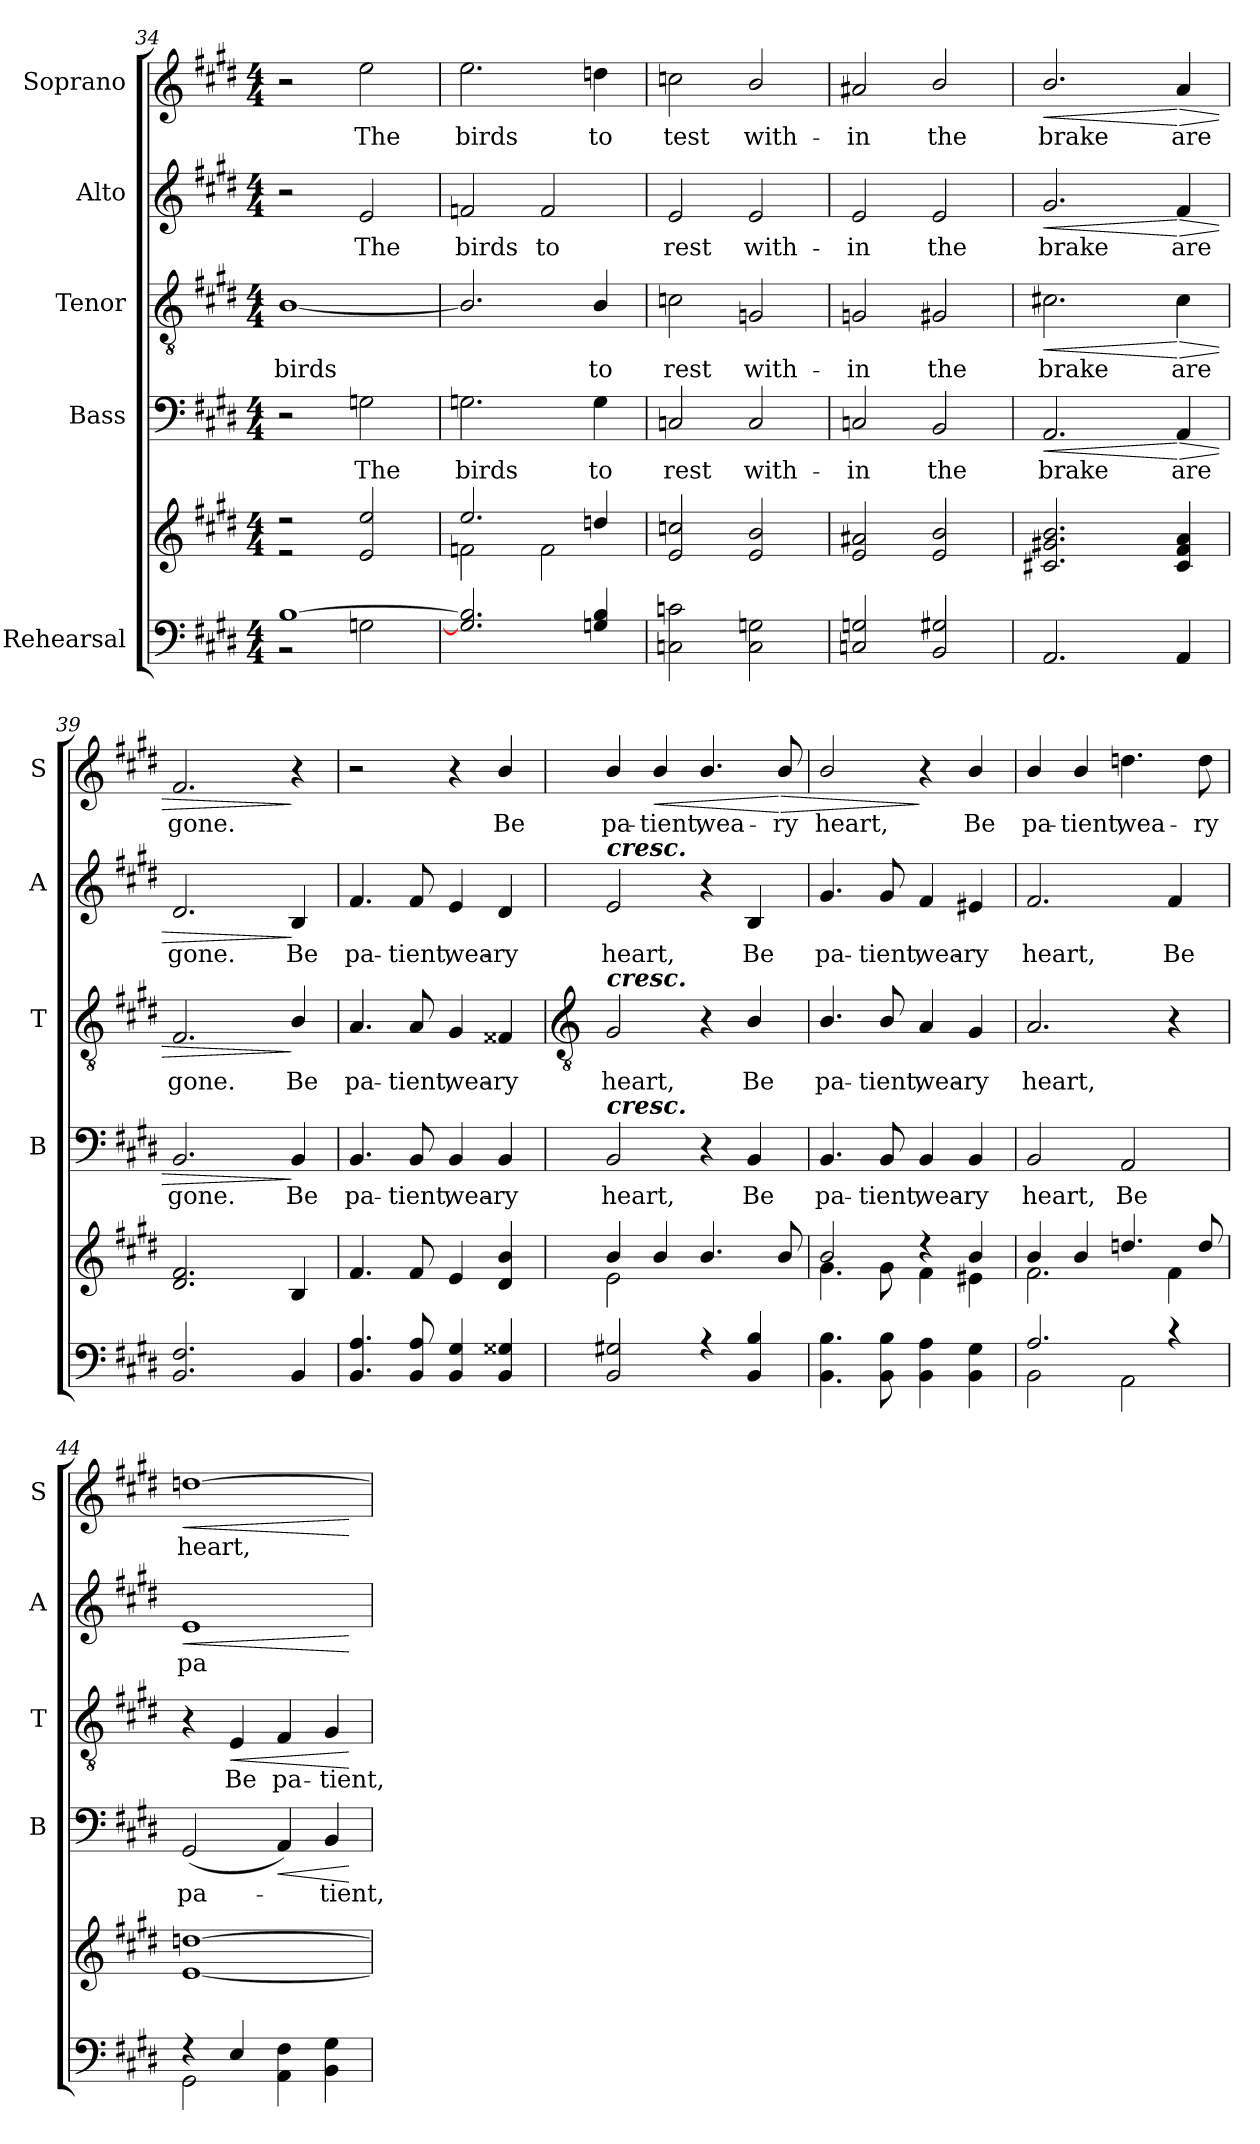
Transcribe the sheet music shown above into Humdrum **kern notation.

**kern	**kern	**kern	**text	**dynam	**kern	**text	**dynam	**kern	**text	**dynam	**kern	**text	**dynam
*part5	*part5	*part4	*part4	*part4	*part3	*part3	*part3	*part2	*part2	*part2	*part1	*part1	*part1
*staff6	*staff5	*staff4	*staff4	*staff4	*staff3	*staff3	*staff3	*staff2	*staff2	*staff2	*staff1	*staff1	*staff1
*I"Rehearsal	*	*I"Bass	*	*	*I"Tenor	*	*	*I"Alto	*	*	*I"Soprano	*	*
*	*	*I'B	*	*	*I'T	*	*	*I'A	*	*	*I'S	*	*
!!LO:LB:g=z
*clefF4	*clefG2	*clefF4	*	*	*clefGv2	*	*	*clefG2	*	*	*clefG2	*	*
*k[f#c#g#d#]	*k[f#c#g#d#]	*k[f#c#g#d#]	*	*	*k[f#c#g#d#]	*	*	*k[f#c#g#d#]	*	*	*k[f#c#g#d#]	*	*
*E:	*E:	*E:	*	*	*E:	*	*	*E:	*	*	*E:	*	*
*M4/4	*M4/4	*M4/4	*	*	*M4/4	*	*	*M4/4	*	*	*M4/4	*	*
=34	=34	=34	=34	=34	=34	=34	=34	=34	=34	=34	=34	=34	=34
*^	*^	*	*	*	*	*	*	*	*	*	*	*	*
!	!	!	!	!	!	!	!	!LO:LY:b	!	!	!	!	!	!	!
[1B	2r	2r	2r	2r	.	.	[1B/	birds	.	2r	.	.	2r	.	.
!	!	!	!	!	!LO:LY:b	!	!	!	!	!	!LO:LY:b	!	!	!LO:LY:b	!
.	2Gn\	2e/ 2ee/	2ryy	2Gn	The	.	.	.	.	2e	The	.	2ee	The	.
=35	=35	=35	=35	=35	=35	=35	=35	=35	=35	=35	=35	=35	=35	=35	=35
!	!	!	!	!	!LO:LY:b	!	!	!	!	!	!LO:LY:b	!	!	!LO:LY:b	!
2.G] 2.B]	1ryy	2.ee/	2fn\	2.Gn	birds	.	2.B/]	.	.	2fn	birds	.	2.ee	birds	.
!	!	!	!	!	!	!	!	!	!	!	!LO:LY:b	!	!	!	!
.	.	.	2f\	.	.	.	.	.	.	2f	to	.	.	.	.
!	!	!	!	!	!LO:LY:b	!	!	!LO:LY:b	!	!	!	!	!	!LO:LY:b	!
4G 4B	.	4ddn/	.	4G	to	.	4B/	to	.	.	.	.	4ddn	to	.
=36	=36	=36	=36	=36	=36	=36	=36	=36	=36	=36	=36	=36	=36	=36	=36
!	!	!	!	!	!LO:LY:b	!	!	!LO:LY:b	!	!	!LO:LY:b	!	!	!LO:LY:b	!
2Cn\ 2cn\	2ryy	2e/ 2ccn/	2ryy	2Cn	rest	.	2cn	rest	.	2e	rest	.	2ccn	test	.
!	!	!	!	!	!LO:LY:b	!	!	!LO:LY:b	!	!	!LO:LY:b	!	!	!LO:LY:b	!
2C\ 2Gn\	2ryy	2e/ 2b/	2ryy	2C	with-	.	2Gn	with-	.	2e	with-	.	2b/	with-	.
=37	=37	=37	=37	=37	=37	=37	=37	=37	=37	=37	=37	=37	=37	=37	=37
!	!	!	!	!	!LO:LY:b	!	!	!LO:LY:b	!	!	!LO:LY:b	!	!	!LO:LY:b	!
2Cn 2Gn	1ryy	2e/ 2a#X/	2ryy	2Cn	-in	.	2Gn	-in	.	2e	-in	.	2a#X	-in	.
!	!	!	!	!	!LO:LY:b	!	!	!LO:LY:b	!	!	!LO:LY:b	!	!	!LO:LY:b	!
2BB 2G#X	.	2e/ 2b/	2ryy	2BB	the	.	2G#X	the	.	2e	the	.	2b/	the	.
=38	=38	=38	=38	=38	=38	=38	=38	=38	=38	=38	=38	=38	=38	=38	=38
!	!	!	!	!	!LO:LY:b	!LO:HP:b	!	!LO:LY:b	!LO:HP:b	!	!LO:LY:b	!LO:HP:b	!	!LO:LY:b	!LO:HP:b
2.AA	1ryy	2.c#X/ 2.g#X/ 2.b/	2ryy	2.AA	brake	<	2.c#X	brake	<	2.g#	brake	<	2.b/	brake	<
.	.	.	2ryy	.	.	.	.	.	.	.	.	.	.	.	.
!	!	!	!	!	!LO:LY:b	!LO:HP:n=1:b	!	!LO:LY:b	!LO:HP:n=1:b	!	!LO:LY:b	!LO:HP:n=1:b	!	!LO:LY:b	!LO:HP:n=1:b
4AA	.	4c#/ 4f#/ 4a/	.	4AA	are	[ >	4c#	are	[ >	4f#	are	[ >	4a	are	[ >
=39	=39	=39	=39	=39	=39	=39	=39	=39	=39	=39	=39	=39	=39	=39	=39
!	!	!	!	!	!LO:LY:b	!	!	!LO:LY:b	!	!	!LO:LY:b	!	!	!LO:LY:b	!
2.BB 2.F#	1ryy	2.d#/ 2.f#/	2ryy	2.BB	gone.	.	2.F#	gone.	.	2.d#	gone.	.	2.f#	gone.	.
.	.	.	2ryy	.	.	.	.	.	.	.	.	.	.	.	.
!	!	!	!	!	!LO:LY:b	!	!	!LO:LY:b	!	!	!LO:LY:b	!	!	!	!
4BB	.	4B/	.	4BB	Be	]	4B/	Be	]	4B	Be	]	4r	.	]
=40	=40	=40	=40	=40	=40	=40	=40	=40	=40	=40	=40	=40	=40	=40	=40
!	!	!	!	!	!LO:LY:b	!	!	!LO:LY:b	!	!	!LO:LY:b	!	!	!	!
4.BB 4.A	1ryy	4.f#/	1ryy	4.BB	pa-	.	4.A	pa-	.	4.f#	pa-	.	2r	.	.
!	!	!	!	!	!LO:LY:b	!	!	!LO:LY:b	!	!	!LO:LY:b	!	!	!	!
8BB 8A	.	8f#/	.	8BB	-tient,	.	8A	-tient,	.	8f#	-tient,	.	.	.	.
!	!	!	!	!	!LO:LY:b	!	!	!LO:LY:b	!	!	!LO:LY:b	!	!	!	!
4BB 4G#	.	4e/	.	4BB	wea-	.	4G#	wea-	.	4e	wea-	.	4r	.	.
!	!	!	!	!	!LO:LY:b	!	!	!LO:LY:b	!	!	!LO:LY:b	!	!	!LO:LY:b	!
4BB 4G##X	.	4d#/ 4b/	.	4BB	-ry	.	4F##X	-ry	.	4d#	-ry	.	4b/	Be	.
!!LO:LB:g=z
=41	=41	=41	=41	=41	=41	=41	=41	=41	=41	=41	=41	=41	=41	=41	=41
*	*	*	*	*	*	*	*clefGv2	*	*	*	*	*	*	*	*
!	!	!	!	!	!	!	!	!	!	!LO:TX:a:Bi:t=cresc.	!	!	!	!	!
!	!	!	!	!	!	!	!LO:TX:a:Bi:t=cresc.	!	!	!	!	!	!	!	!
!	!	!	!	!LO:TX:a:Bi:t=cresc.	!	!	!	!	!	!	!	!	!	!	!
!	!	!	!	!	!LO:LY:b	!	!	!LO:LY:b	!	!	!LO:LY:b	!	!	!LO:LY:b	!
2BB 2G#X	1ryy	4b/	2e\	2BB	heart,	.	2G#	heart,	.	2e	heart,	.	4b/	pa-	.
!	!	!	!	!	!	!	!	!	!	!	!	!	!	!LO:LY:b	!LO:HP:b
.	.	4b/	.	.	.	.	.	.	.	.	.	.	4b/	-tient,	<
!	!	!	!	!	!	!	!	!	!	!	!	!	!	!LO:LY:b	!
4r	.	4.b/	2ryy	4r	.	.	4r	.	.	4r	.	.	4.b/	wea-	.
!	!	!	!	!	!LO:LY:b	!	!	!LO:LY:b	!	!	!LO:LY:b	!	!	!	!
4BB 4B	.	.	.	4BB	Be	.	4B/	Be	.	4B	Be	.	.	.	.
!	!	!	!	!	!	!	!	!	!	!	!	!	!	!LO:LY:b	!LO:HP:n=1:b
.	.	8b/	.	.	.	.	.	.	.	.	.	.	8b/	-ry	[ >
=42	=42	=42	=42	=42	=42	=42	=42	=42	=42	=42	=42	=42	=42	=42	=42
!	!	!	!	!	!LO:LY:b	!	!	!LO:LY:b	!	!	!LO:LY:b	!	!	!LO:LY:b	!
4.BB\ 4.B\	1ryy	2b/	4.g#\	4.BB	pa-	.	4.B/	pa-	.	4.g#	pa-	.	2b/	heart,	.
!	!	!	!	!	!LO:LY:b	!	!	!LO:LY:b	!	!	!LO:LY:b	!	!	!	!
8BB\ 8B\	.	.	8g#\	8BB	-tient,	.	8B/	-tient,	.	8g#	-tient,	.	.	.	.
!	!	!	!	!	!LO:LY:b	!	!	!LO:LY:b	!	!	!LO:LY:b	!	!	!	!
4BB\ 4A\	.	4r	4f#\	4BB	wea-	.	4A	wea-	.	4f#	wea-	.	4r	.	]
!	!	!	!	!	!LO:LY:b	!	!	!LO:LY:b	!	!	!LO:LY:b	!	!	!LO:LY:b	!
4BB\ 4G#\	.	4b/	4e#X\	4BB	-ry	.	4G#	-ry	.	4e#X	-ry	.	4b/	Be	.
=43	=43	=43	=43	=43	=43	=43	=43	=43	=43	=43	=43	=43	=43	=43	=43
!	!	!	!	!	!LO:LY:b	!	!	!LO:LY:b	!	!	!LO:LY:b	!	!	!LO:LY:b	!
2.A/	2BB\	4b/	2.f#\	2BB	heart,	.	2.A	heart,	.	2.f#	heart,	.	4b/	pa-	.
!	!	!	!	!	!	!	!	!	!	!	!	!	!	!LO:LY:b	!
.	.	4b/	.	.	.	.	.	.	.	.	.	.	4b/	-tient,	.
!	!	!	!	!	!LO:LY:b	!	!	!	!	!	!	!	!	!LO:LY:b	!
.	2AA\	4.ddn/	.	2AA	Be	.	.	.	.	.	.	.	4.ddn	wea-	.
!	!	!	!	!	!	!	!	!	!	!	!LO:LY:b	!	!	!	!
4r	.	.	4f#\	.	.	.	4r	.	.	4f#	Be	.	.	.	.
!	!	!	!	!	!	!	!	!	!	!	!	!	!	!LO:LY:b	!
.	.	8dd/	.	.	.	.	.	.	.	.	.	.	8dd	-ry	.
=44	=44	=44	=44	=44	=44	=44	=44	=44	=44	=44	=44	=44	=44	=44	=44
!	!	!	!	!	!LO:LY:b	!	!	!	!	!	!LO:LY:b	!LO:HP:b	!	!LO:LY:b	!LO:HP:b
4r	2GG#\	[1e/ [1ddn/	1ryy	(<2GG#	pa-	.	4r	.	.	1e	pa-	<	[1ddn	heart,	<
!	!	!	!	!	!	!	!	!LO:LY:b	!LO:HP:b	!	!	!	!	!	!
4E/	.	.	.	.	.	.	4E	Be	<	.	.	.	.	.	.
!	!	!	!	!	!	!LO:HP:b	!	!LO:LY:b	!	!	!	!	!	!	!
2ryy	4AA\ 4F#\	.	.	4AA)	.	<	4F#	pa-	.	.	.	.	.	.	.
!	!	!	!	!	!LO:LY:b	!	!	!LO:LY:b	!	!	!	!	!	!	!
.	4BB\ 4G#\	.	.	4BB	tient,	.	4G#	-tient,	.	.	.	.	.	.	.
*v	*v	*	*	*	*	*	*	*	*	*	*	*	*	*	*
*	*v	*v	*	*	*	*	*	*	*	*	*	*	*	*
.	.	.	.	[	.	.	[	.	.	[	.	.	[
=	=	=	=	=	=	=	=	=	=	=	=	=	=
*-	*-	*-	*-	*-	*-	*-	*-	*-	*-	*-	*-	*-	*-
